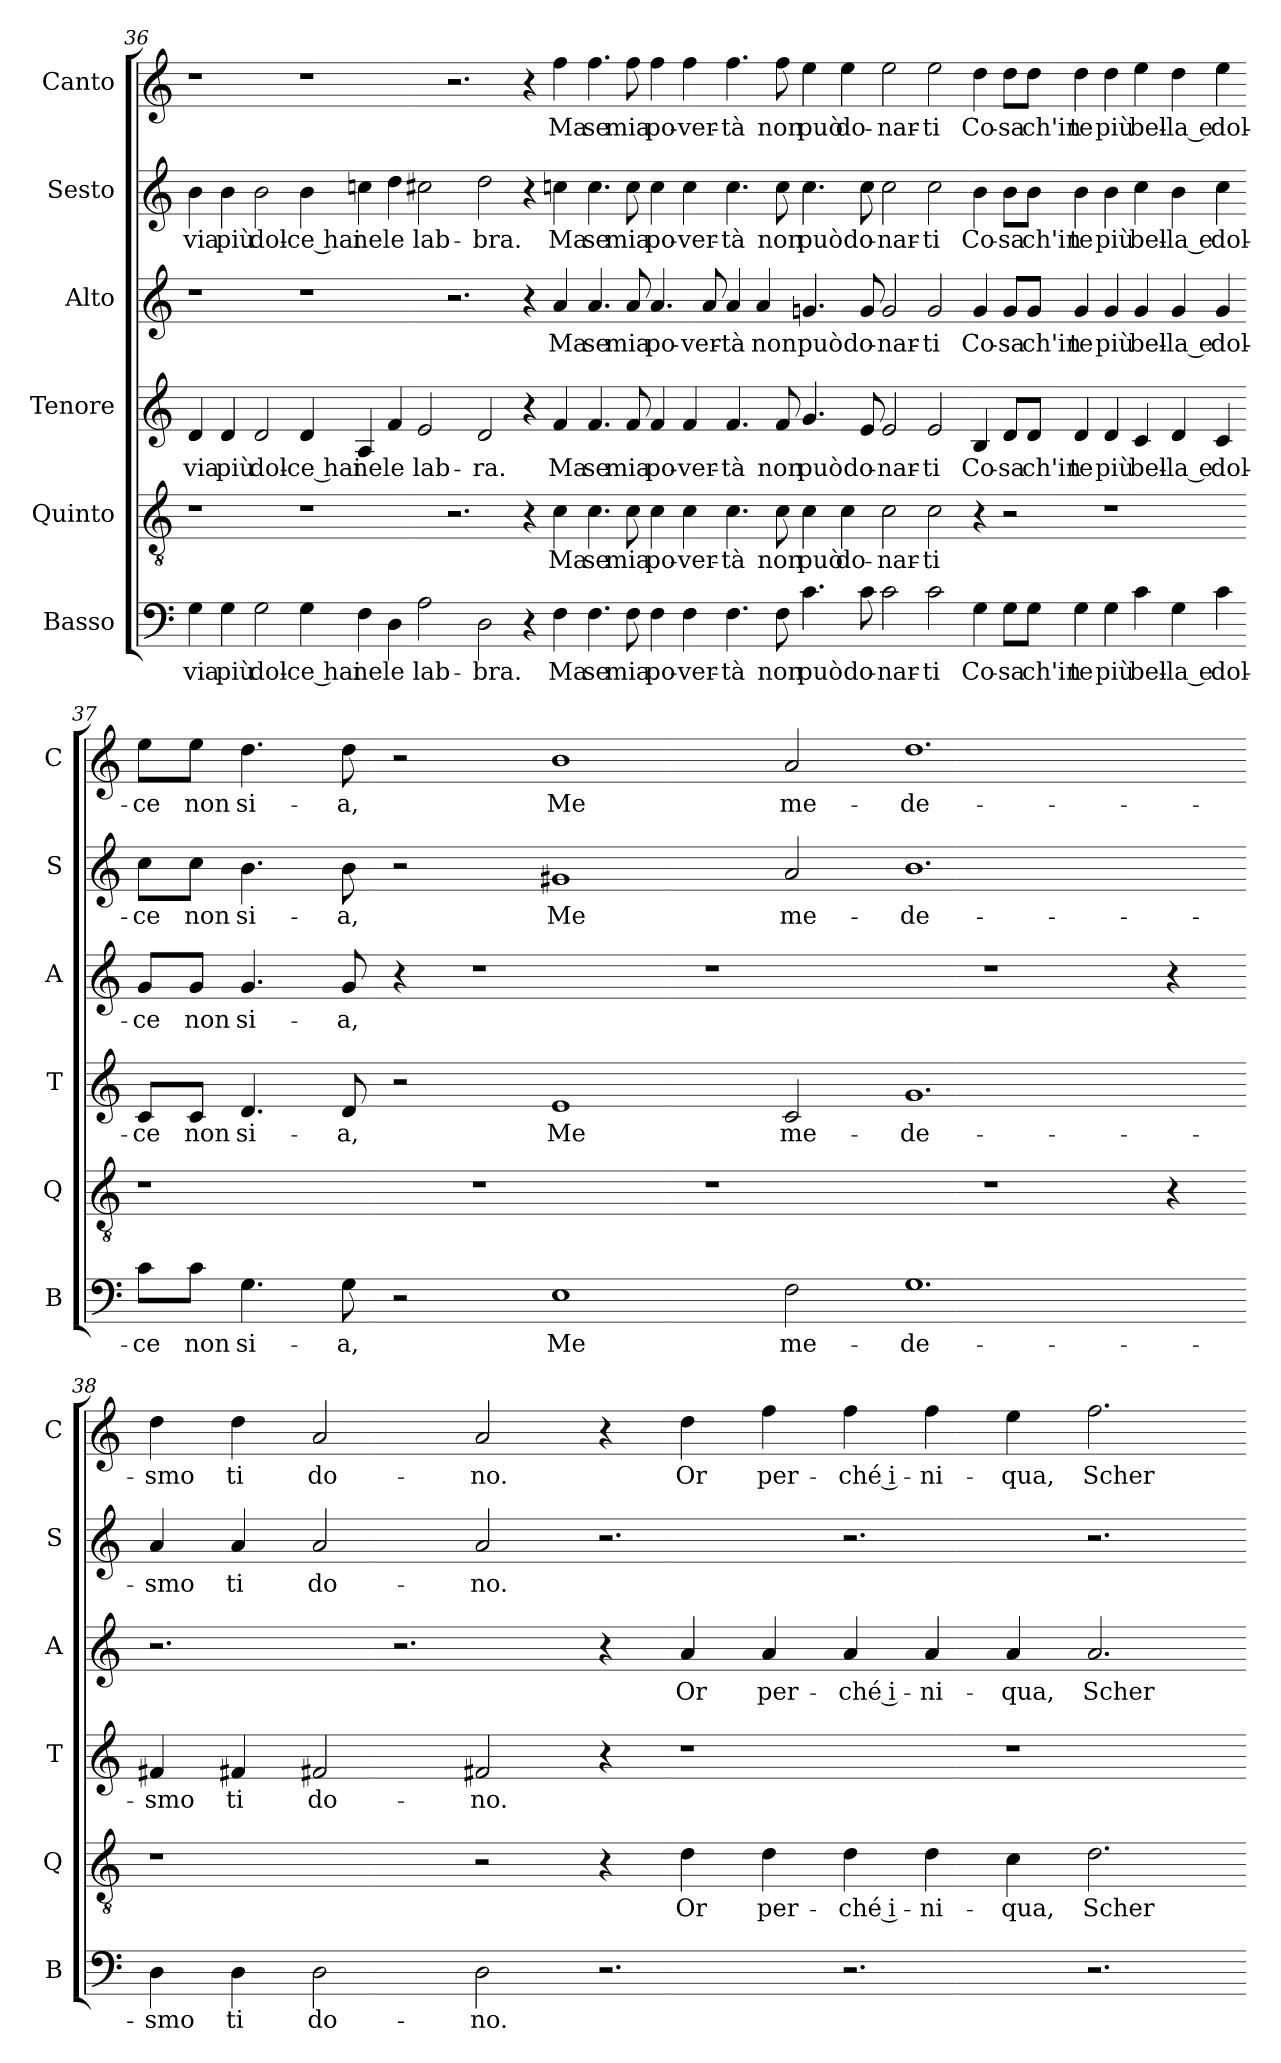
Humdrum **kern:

**kern	**text	**kern	**text	**kern	**text	**kern	**text	**kern	**text	**kern	**text
*part6	*part6	*part5	*part5	*part4	*part4	*part3	*part3	*part2	*part2	*part1	*part1
*staff6	*staff6	*staff5	*staff5	*staff4	*staff4	*staff3	*staff3	*staff2	*staff2	*staff1	*staff1
*I"Basso	*	*I"Quinto	*	*I"Tenore	*	*I"Alto	*	*I"Sesto	*	*I"Canto	*
*I'B	*	*I'Q	*	*I'T	*	*I'A	*	*I'S	*	*I'C	*
*clefF4	*	*clefGv2	*	*clefG2	*	*clefG2	*	*clefG2	*	*clefG2	*
*k[]	*	*k[]	*	*k[]	*	*k[]	*	*k[]	*	*k[]	*
=36	=36	=36	=36	=36	=36	=36	=36	=36	=36	=36	=36
4G	via	1r	.	4d	via	1r	.	4b	via	1r	.
4G	più	.	.	4d	più	.	.	4b	più	.	.
2G	dol-	.	.	2d	dol-	.	.	2b	dol-	.	.
4G	-ce hai	1r	.	4d	-ce hai	1r	.	4b	-ce hai	1r	.
4F	ne	.	.	4A	ne	.	.	4ccn	ne	.	.
4D	le	.	.	4f	le	.	.	4dd	le	.	.
2A	lab-	.	.	2e	lab-	.	.	2cc#X	lab-	.	.
.	.	2.r	.	.	.	2.r	.	.	.	2.r	.
2D	-bra.	.	.	2d	-ra.	.	.	2dd	-bra.	.	.
4r	.	4r	.	4r	.	4r	.	4r	.	4r	.
4F	Ma	4c	Ma	4f	Ma	4a	Ma	4ccn	Ma	4ff	Ma
4.F	se	4.c	se	4.f	se	4.a	se	4.cc	se	4.ff	se
8F	mia	8c	mia	8f	mia	8a	mia	8cc	mia	8ff	mia
4F	po-	4c	po-	4f	po-	4.a	po-	4cc	po-	4ff	po-
4F	-ver-	4c	-ver-	4f	-ver-	.	.	4cc	-ver-	4ff	-ver-
.	.	.	.	.	.	8a	-ver-	.	.	.	.
4.F	-tà	4.c	-tà	4.f	-tà	4a	-tà	4.cc	-tà	4.ff	-tà
.	.	.	.	.	.	4a	non	.	.	.	.
8F	non	8c	non	8f	non	.	.	8cc	non	8ff	non
4.c	può	4c	può	4.g	può	4.gn	può	4.cc	può	4ee	può
.	.	4c	do-	.	.	.	.	.	.	4ee	do-
8c	do-	.	.	8e	do-	8g	do-	8cc	do-	.	.
2c	-nar-	2c	-nar-	2e	-nar-	2g	-nar-	2cc	-nar-	2ee	-nar-
2c	-ti	2c	-ti	2e	-ti	2g	-ti	2cc	-ti	2ee	-ti
4G	Co-	4r	.	4B	Co-	4g	Co-	4b	Co-	4dd	Co-
8GL	-sa	2r	.	8dL	-sa	8gL	-sa	8bL	-sa	8ddL	-sa
8GJ	ch'in	.	.	8dJ	ch'in	8gJ	ch'in	8bJ	ch'in	8ddJ	ch'in
4G	te	.	.	4d	te	4g	te	4b	te	4dd	te
4G	più	1r	.	4d	più	4g	più	4b	più	4dd	più
4c	bel-	.	.	4c	bel-	4g	bel-	4cc	bel-	4ee	bel-
4G	-la e	.	.	4d	-la e	4g	-la e	4b	-la e	4dd	-la e
4c	dol-	.	.	4c	dol-	4g	dol-	4cc	dol-	4ee	dol-
=37-	=37-	=37-	=37-	=37-	=37-	=37-	=37-	=37-	=37-	=37-	=37-
8cL	-ce	1r	.	8cL	-ce	8gL	-ce	8ccL	-ce	8eeL	-ce
8cJ	non	.	.	8cJ	non	8gJ	non	8ccJ	non	8eeJ	non
4.G	si-	.	.	4.d	si-	4.g	si-	4.b	si-	4.dd	si-
8G	-a,	.	.	8d	-a,	8g	-a,	8b	-a,	8dd	-a,
2r	.	.	.	2r	.	4r	.	2r	.	2r	.
.	.	1r	.	.	.	1r	.	.	.	.	.
1E	Me	.	.	1e	Me	.	.	1g#X	Me	1b	Me
.	.	1r	.	.	.	1r	.	.	.	.	.
2F	me-	.	.	2c	me-	.	.	2a	me-	2a	me-
1.G	-de-	.	.	1.g	-de-	.	.	1.b	-de-	1.dd	-de-
.	.	1r	.	.	.	1r	.	.	.	.	.
.	.	4r	.	.	.	4r	.	.	.	.	.
=38-	=38-	=38-	=38-	=38-	=38-	=38-	=38-	=38-	=38-	=38-	=38-
4D	-smo	1r	.	4f#X	-smo	2.r	.	4a	-smo	4dd	-smo
4D	ti	.	.	4f#X	ti	.	.	4a	ti	4dd	ti
2D	do-	.	.	2f#X	do-	.	.	2a	do-	2a	do-
.	.	.	.	.	.	2.r	.	.	.	.	.
2D	-no.	2r	.	2f#X	-no.	.	.	2a	-no.	2a	-no.
2.r	.	4r	.	4r	.	4r	.	2.r	.	4r	.
.	.	4d	Or	1r	.	4a	Or	.	.	4dd	Or
.	.	4d	per-	.	.	4a	per-	.	.	4ff	per-
2.r	.	4d	-ché i-	.	.	4a	-ché i-	2.r	.	4ff	-ché i-
.	.	4d	-ni-	.	.	4a	-ni-	.	.	4ff	-ni-
.	.	4c	-qua,	1r	.	4a	-qua,	.	.	4ee	-qua,
2.r	.	2.d	Scher-	.	.	2.a	Scher-	2.r	.	2.ff	Scher-
=-	=-	=-	=-	=-	=-	=-	=-	=-	=-	=-	=-
*-	*-	*-	*-	*-	*-	*-	*-	*-	*-	*-	*-
